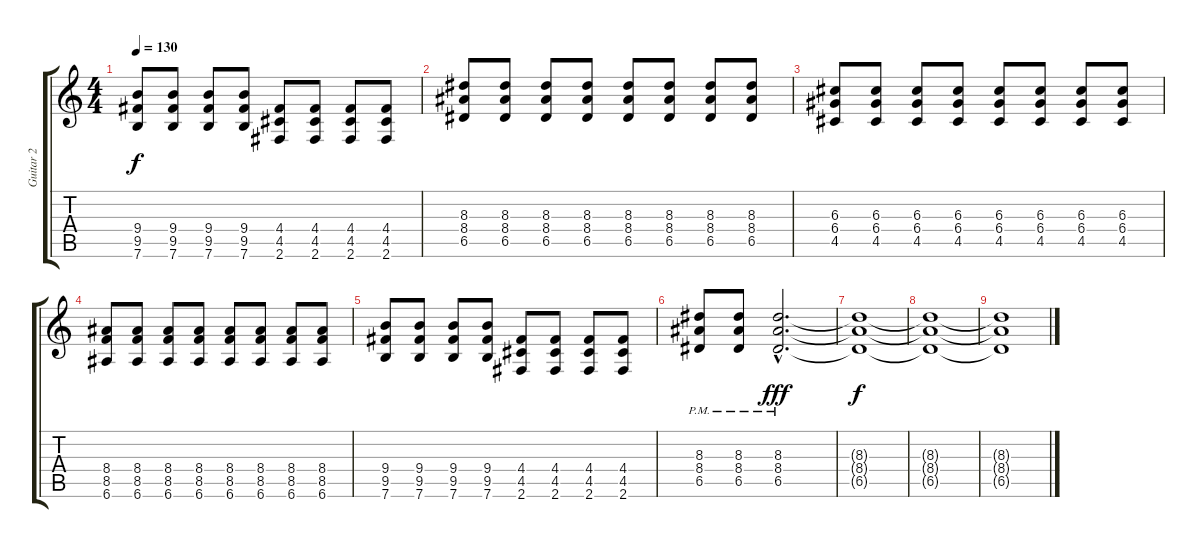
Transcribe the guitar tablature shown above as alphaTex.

\track ("Guitar 2" "Guitar 2") {instrument distortionguitar}
\staff {score tabs}
\tuning (E4 B3 G3 D3 A2 E2) {hide}
\ts (4 4)
\tempo 130
\clef g2
\ks c
(9.4 9.5 7.6).8{dy f} (9.4 9.5 7.6).8 (9.4 9.5 7.6).8 (9.4 9.5 7.6).8 (4.4 4.5 2.6).8 (4.4 4.5 2.6).8 (4.4 4.5 2.6).8 (4.4 4.5 2.6).8 |
(8.3 8.4 6.5).8 (8.3 8.4 6.5).8 (8.3 8.4 6.5).8 (8.3 8.4 6.5).8 (8.3 8.4 6.5).8 (8.3 8.4 6.5).8 (8.3 8.4 6.5).8 (8.3 8.4 6.5).8 |
(6.3 6.4 4.5).8 (6.3 6.4 4.5).8 (6.3 6.4 4.5).8 (6.3 6.4 4.5).8 (6.3 6.4 4.5).8 (6.3 6.4 4.5).8 (6.3 6.4 4.5).8 (6.3 6.4 4.5).8 |
(8.4 8.5 6.6).8 (8.4 8.5 6.6).8 (8.4 8.5 6.6).8 (8.4 8.5 6.6).8 (8.4 8.5 6.6).8 (8.4 8.5 6.6).8 (8.4 8.5 6.6).8 (8.4 8.5 6.6).8 |
(9.4 9.5 7.6).8 (9.4 9.5 7.6).8 (9.4 9.5 7.6).8 (9.4 9.5 7.6).8 (4.4 4.5 2.6).8 (4.4 4.5 2.6).8 (4.4 4.5 2.6).8 (4.4 4.5 2.6).8 |
(8.3{pm} 8.4 6.5).8 (8.3{pm} 8.4 6.5).8 (8.3{hac pm} 8.4{hac} 6.5{hac}).2{d dy fff} |
(8.3{t} 8.4{t} 6.5{t}).1{dy f} |
(8.3{t} 8.4{t} 6.5{t}).1 |
(8.3{t} 8.4{t} 6.5{t}).1
